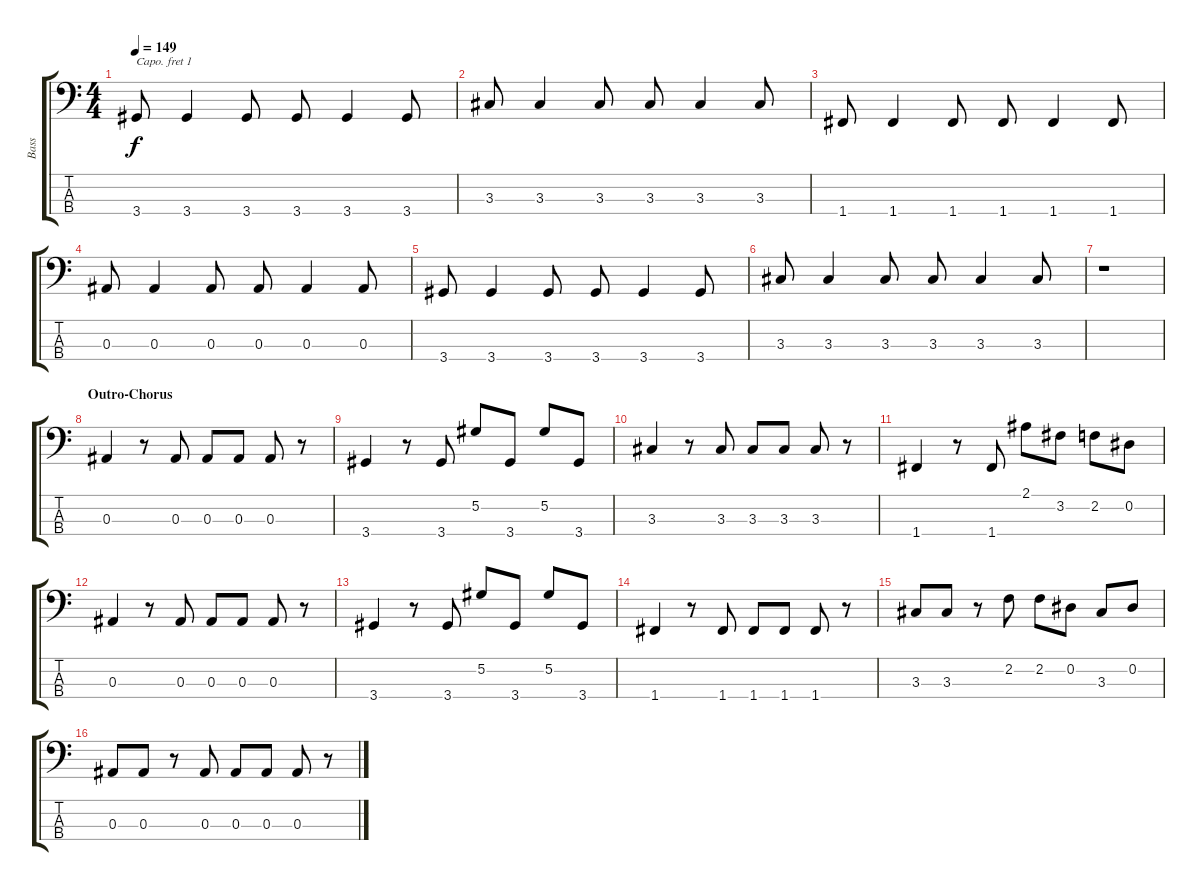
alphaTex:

\track ("Bass" "Bass") {instrument electricbassfinger}
\staff {score tabs}
\capo 1
\tuning (G2 D2 A1 E1) {hide}
\ts (4 4)
\tempo 149
\clef f4
\ks c
3.4.8{dy f} 3.4.4 3.4.8 3.4.8 3.4.4 3.4.8 |
3.3.8 3.3.4 3.3.8 3.3.8 3.3.4 3.3.8 |
1.4.8 1.4.4 1.4.8 1.4.8 1.4.4 1.4.8 |
0.3.8 0.3.4 0.3.8 0.3.8 0.3.4 0.3.8 |
3.4.8 3.4.4 3.4.8 3.4.8 3.4.4 3.4.8 |
3.3.8 3.3.4 3.3.8 3.3.8 3.3.4 3.3.8 |
r.1 |
\section ("" "Outro-Chorus")
0.3.4 r.8 0.3.8 0.3.8 0.3.8 0.3.8 r.8 |
3.4.4 r.8 3.4.8 5.2.8 3.4.8 5.2.8 3.4.8 |
3.3.4 r.8 3.3.8 3.3.8 3.3.8 3.3.8 r.8 |
1.4.4 r.8 1.4.8 2.1.8 3.2.8 2.2.8 0.2.8 |
0.3.4 r.8 0.3.8 0.3.8 0.3.8 0.3.8 r.8 |
3.4.4 r.8 3.4.8 5.2.8 3.4.8 5.2.8 3.4.8 |
1.4.4 r.8 1.4.8 1.4.8 1.4.8 1.4.8 r.8 |
3.3.8 3.3.8 r.8 2.2.8 2.2.8 0.2.8 3.3.8 0.2.8 |
0.3.8 0.3.8 r.8 0.3.8 0.3.8 0.3.8 0.3.8 r.8
